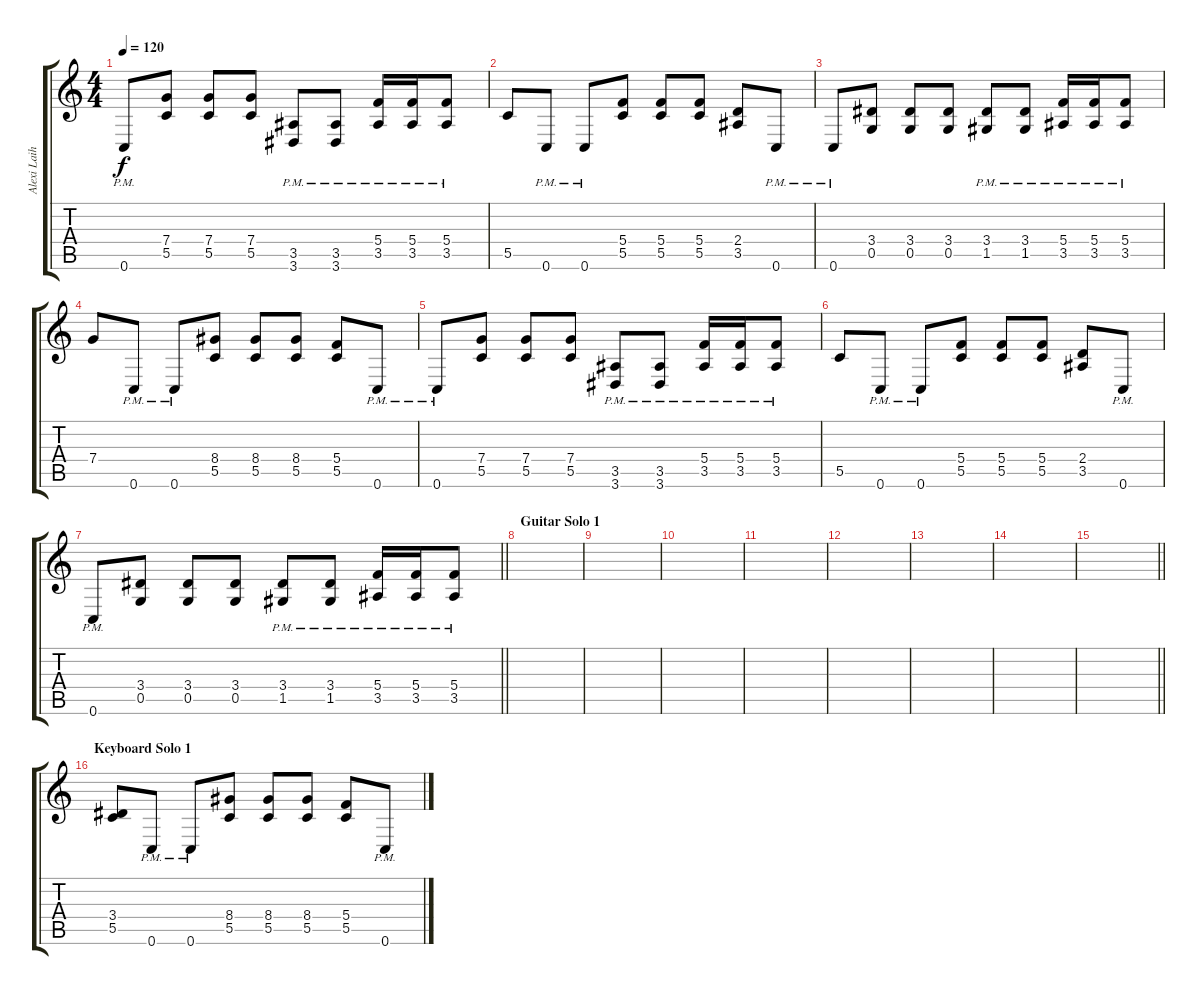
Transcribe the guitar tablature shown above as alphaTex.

\track ("Alexi Laiho - Rhythm Guitar" "Alexi Laih") {instrument distortionguitar}
\staff {score tabs}
\tuning (D4 A3 F3 C3 G2 C2) {hide}
\ts (4 4)
\tempo 120
\clef g2
\ks c
0.6{pm}.8{dy f} (7.4 5.5).8 (7.4 5.5).8 (7.4 5.5).8 (3.5{pm} 3.6{pm}).8 (3.5{pm} 3.6{pm}).8 (5.4{pm} 3.5{pm}).16 (5.4{pm} 3.5{pm}).16 (5.4{pm} 3.5{pm}).8 |
5.5.8 0.6{pm}.8 0.6{pm}.8 (5.4 5.5).8 (5.4 5.5).8 (5.4 5.5).8 (2.4 3.5).8 0.6{pm}.8 |
0.6{pm}.8 (3.4 0.5).8 (3.4 0.5).8 (3.4 0.5).8 (3.4{pm} 1.5{pm}).8 (3.4{pm} 1.5{pm}).8 (5.4{pm} 3.5{pm}).16 (5.4{pm} 3.5{pm}).16 (5.4{pm} 3.5{pm}).8 |
7.4.8 0.6{pm}.8 0.6{pm}.8 (8.4 5.5).8 (8.4 5.5).8 (8.4 5.5).8 (5.4 5.5).8 0.6{pm}.8 |
0.6{pm}.8 (7.4 5.5).8 (7.4 5.5).8 (7.4 5.5).8 (3.5{pm} 3.6{pm}).8 (3.5{pm} 3.6{pm}).8 (5.4{pm} 3.5{pm}).16 (5.4{pm} 3.5{pm}).16 (5.4{pm} 3.5{pm}).8 |
5.5.8 0.6{pm}.8 0.6{pm}.8 (5.4 5.5).8 (5.4 5.5).8 (5.4 5.5).8 (2.4 3.5).8 0.6{pm}.8 |
\barLineRight lightlight
0.6{pm}.8 (3.4 0.5).8 (3.4 0.5).8 (3.4 0.5).8 (3.4{pm} 1.5{pm}).8 (3.4{pm} 1.5{pm}).8 (5.4{pm} 3.5{pm}).16 (5.4{pm} 3.5{pm}).16 (5.4{pm} 3.5{pm}).8 |
\section ("" "Guitar Solo 1")
|
|
|
|
|
|
|
\barLineRight lightlight
|
\section ("" "Keyboard Solo 1")
(3.4 5.5).8 0.6{pm}.8 0.6{pm}.8 (8.4 5.5).8 (8.4 5.5).8 (8.4 5.5).8 (5.4 5.5).8 0.6{pm}.8
